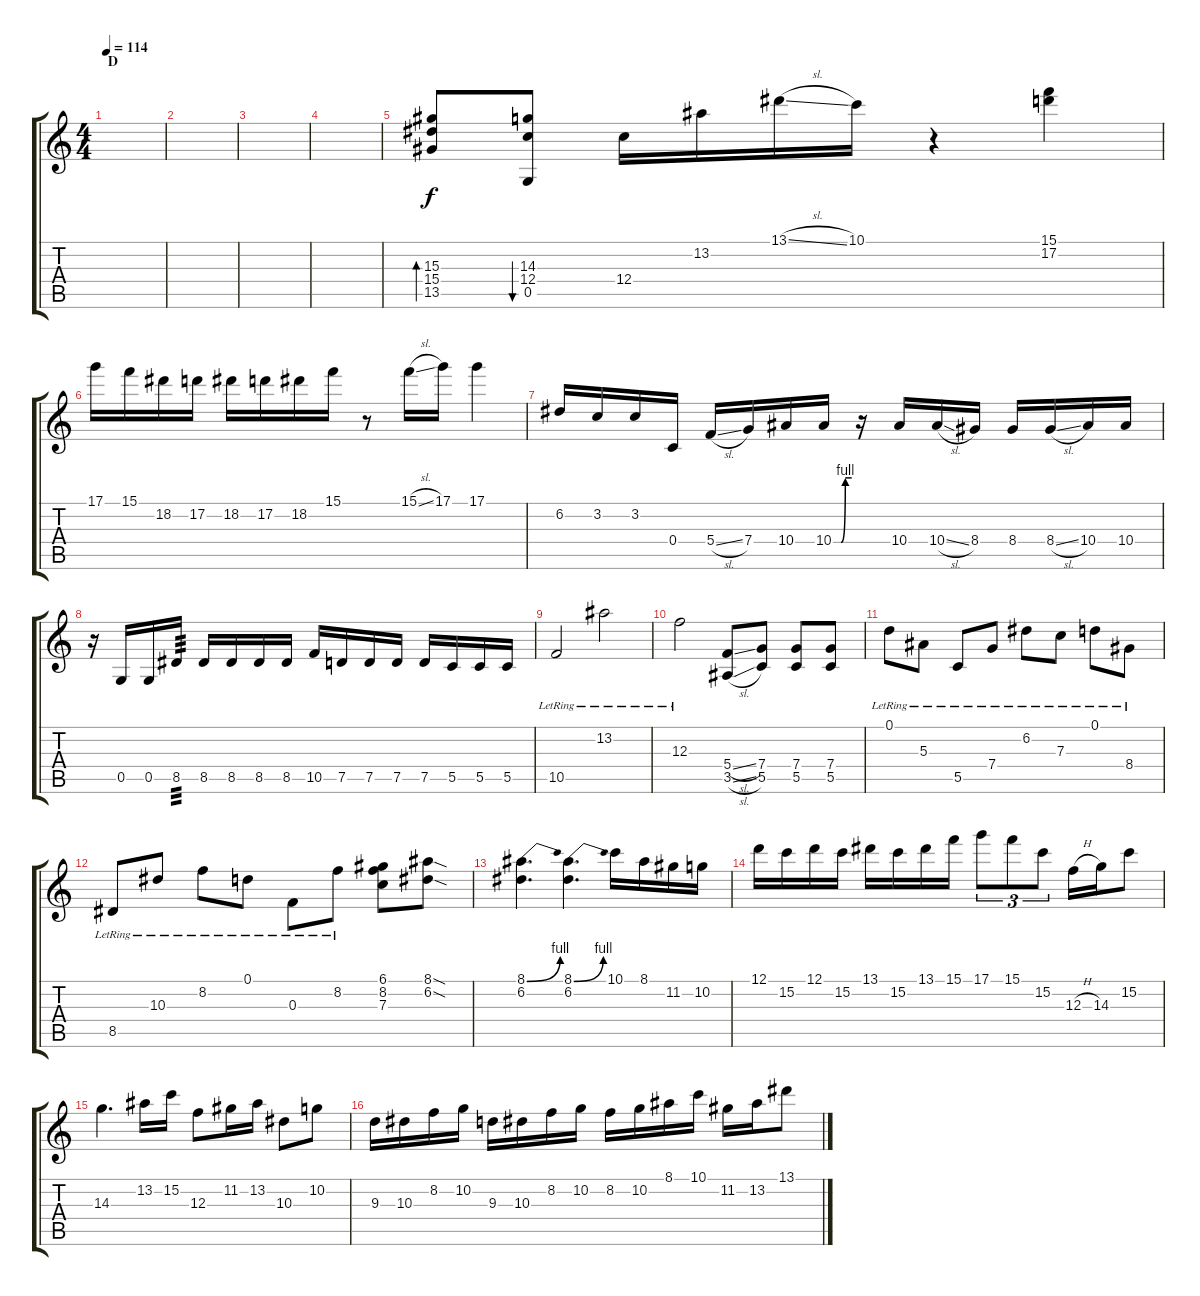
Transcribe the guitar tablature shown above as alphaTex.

\track "" {instrument distortionguitar}
\staff {score tabs}
\tuning (D4 A3 F3 C3 G2 C2) {hide}
\ts (4 4)
\section ("" "D")
\tempo 114
\clef g2
\ks c
|
|
|
|
(15.3 15.4 13.5).8{bd 60 volume 13 instrument electricguitarjazz} (14.3 12.4 0.5).8{bu 60} 12.4.16 13.2.16 13.1{sl}.16 10.1.16 r.4 (15.1 17.2).4 |
17.1.16 15.1.16 18.2.16 17.2.16 18.2.16 17.2.16 18.2.16 15.1.16 r.8 15.1{sl}.16 17.1.16 17.1.4 |
6.2.16 3.2.16 3.2.16 0.4.16 5.4{sl}.16 7.4.16 10.4.16 10.4{be (custom 0 0 25 0 39 4 60 4)}.16 r.16 10.4.16 10.4{sl}.16 8.4.16 8.4.16 8.4{sl}.16 10.4.16 10.4.16 |
r.16 0.5.16 0.5.16 8.5.16{tp 3} 8.5.16 8.5.16 8.5.16 8.5.16 10.5.16 7.5.16 7.5.16 7.5.16 7.5.16 5.5.16 5.5.16 5.5.16 |
10.5{lr}.2 13.2{lr}.2 |
12.3{lr}.2 (5.4{sl} 3.5{sl}).8 (7.4 5.5).8 (7.4 5.5).8 (7.4 5.5).8 |
0.1{lr}.8 5.3{lr}.8 5.5{lr}.8 7.4{lr}.8 6.2{lr}.8 7.3{lr}.8 0.1{lr}.8 8.4{lr}.8 |
8.5{lr}.8 10.3{lr}.8 8.2{lr}.8 0.1{lr}.8 0.3{lr}.8 8.2{lr}.8 (6.1 8.2 7.3).8 (8.1{sod} 6.2{sod}).8 |
(8.1{be (bend 0 0 60 4)} 6.2).4{d volume 15 instrument distortionguitar} (8.1{be (bend 0 0 60 4)} 6.2).4{d} 10.1.16 8.1.16 11.2.16 10.2.16 |
12.1.16 15.2.16 12.1.16 15.2.16 13.1.16 15.2.16 13.1.16 15.1.16 17.1.8{tu (3 2)} 15.1.8{tu (3 2)} 15.2.8{tu (3 2)} 12.3{h}.16 14.3.16 15.2.8 |
14.3.4{d} 13.2.16 15.2.16 12.3.8 11.2.16 13.2.16 10.3.8 10.2.8 |
9.3.16 10.3.16 8.2.16 10.2.16 9.3.16 10.3.16 8.2.16 10.2.16 8.2.16 10.2.16 8.1.16 10.1.16 11.2.16 13.2.16 13.1.8
